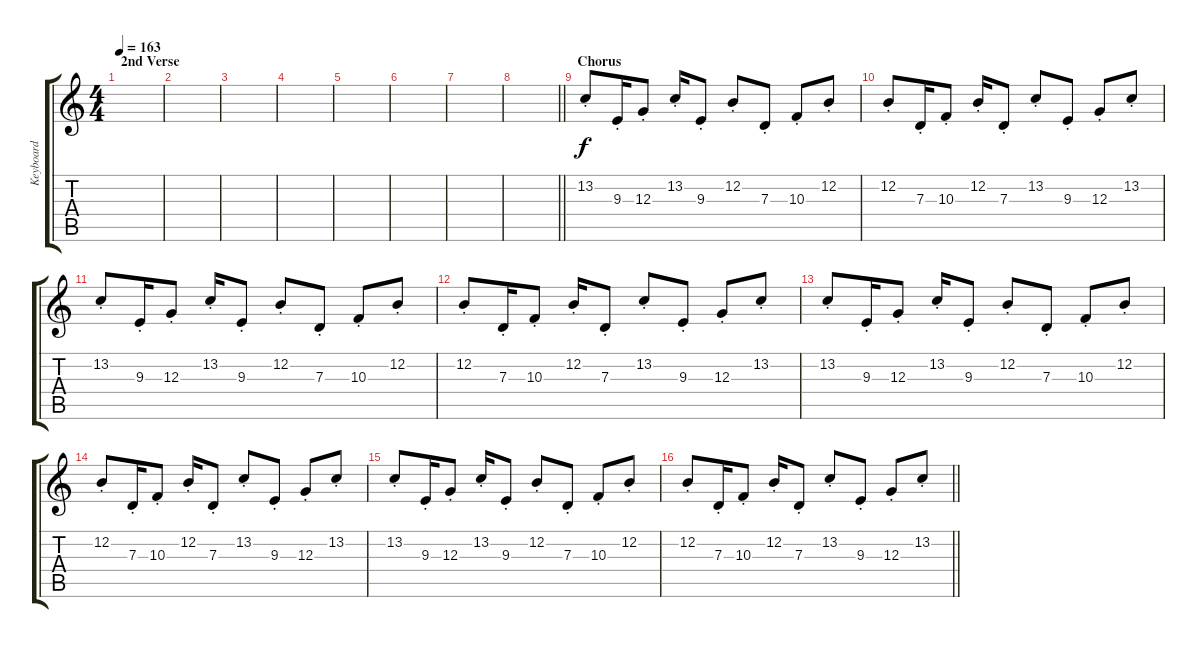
\track ("Keyboard" "Keyboard") {instrument lead8bassandlead}
\staff {score tabs}
\tuning (E4 B3 G3 D3 A2 E2) {hide}
\ts (4 4)
\section ("" "2nd Verse")
\tempo 163
\clef g2
\ks c
|
|
|
|
|
|
|
\barLineRight lightlight
|
\section ("" "Chorus")
13.2{st}.8 9.3{st}.16 12.3{st}.8 13.2{st}.16 9.3{st}.8 12.2{st}.8 7.3{st}.8 10.3{st}.8 12.2{st}.8 |
12.2{st}.8 7.3{st}.16 10.3{st}.8 12.2{st}.16 7.3{st}.8 13.2{st}.8 9.3{st}.8 12.3{st}.8 13.2{st}.8 |
13.2{st}.8 9.3{st}.16 12.3{st}.8 13.2{st}.16 9.3{st}.8 12.2{st}.8 7.3{st}.8 10.3{st}.8 12.2{st}.8 |
12.2{st}.8 7.3{st}.16 10.3{st}.8 12.2{st}.16 7.3{st}.8 13.2{st}.8 9.3{st}.8 12.3{st}.8 13.2{st}.8 |
13.2{st}.8 9.3{st}.16 12.3{st}.8 13.2{st}.16 9.3{st}.8 12.2{st}.8 7.3{st}.8 10.3{st}.8 12.2{st}.8 |
12.2{st}.8 7.3{st}.16 10.3{st}.8 12.2{st}.16 7.3{st}.8 13.2{st}.8 9.3{st}.8 12.3{st}.8 13.2{st}.8 |
13.2{st}.8 9.3{st}.16 12.3{st}.8 13.2{st}.16 9.3{st}.8 12.2{st}.8 7.3{st}.8 10.3{st}.8 12.2{st}.8 |
\barLineRight lightlight
12.2{st}.8 7.3{st}.16 10.3{st}.8 12.2{st}.16 7.3{st}.8 13.2{st}.8 9.3{st}.8 12.3{st}.8 13.2{st}.8
